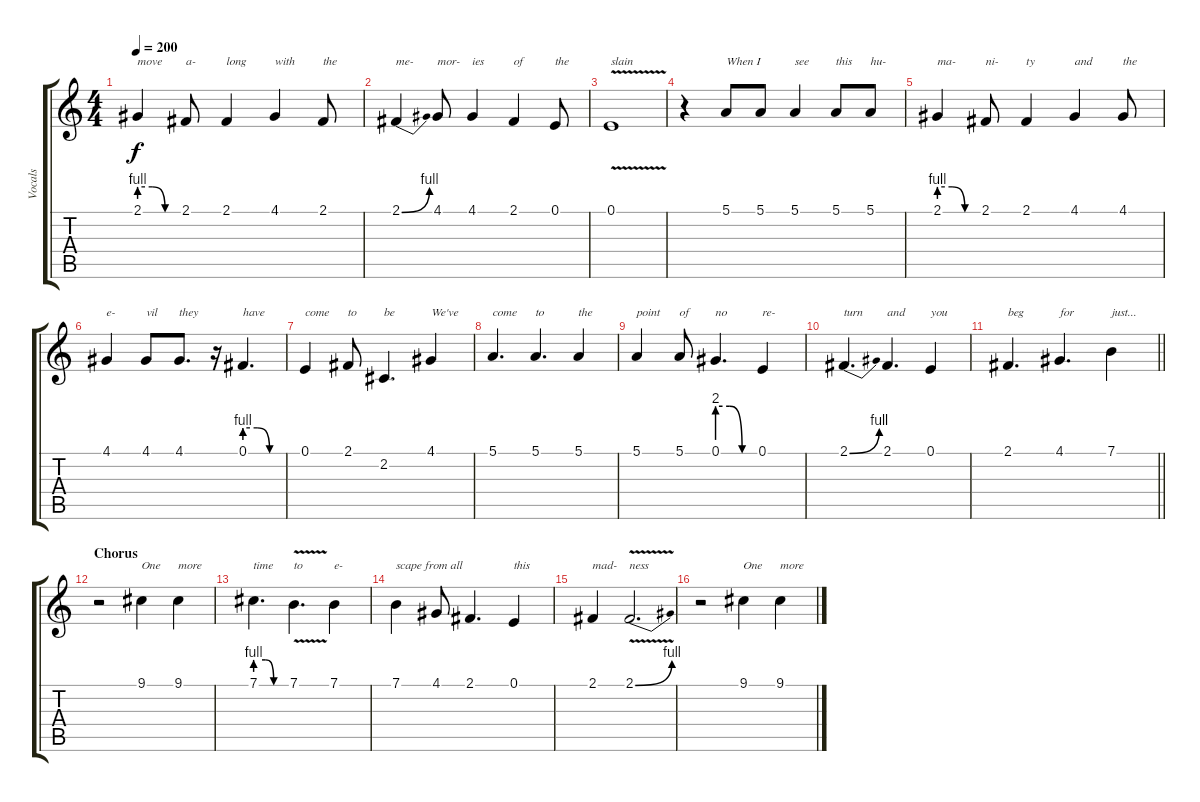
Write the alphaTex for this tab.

\track ("Vocals" "Vocals") {instrument lead2sawtooth}
\staff {score tabs}
\tuning (E4 B3 G3 D3 A2 E2) {hide}
\ts (4 4)
\tempo 200
\clef g2
\ks c
2.1{be (custom 0 4 20 4 40 0 60 0)}.4{txt "move" dy f} 2.1.8{txt "a-"} 2.1.4{txt "long"} 4.1.4{txt "with "} 2.1.8{txt "the"} |
2.1{be (bend 0 0 60 4)}.4{txt "me-"} 4.1.8{txt "mor-"} 4.1.4{txt "ies"} 2.1.4{txt "of"} 0.1.8{txt "the"} |
0.1{v}.1{txt "slain"} |
r.4 5.1.8{txt "When I"} 5.1.8 5.1.4{txt "see"} 5.1.8{txt "this"} 5.1.8{txt "hu-"} |
2.1{be (custom 0 4 20 4 40 0 60 0)}.4{txt "ma-"} 2.1.8{txt "ni-"} 2.1.4{txt "ty"} 4.1.4{txt "and "} 4.1.8{txt "the"} |
4.1.4{txt "e-"} 4.1.8{txt "vil"} 4.1.8{d txt "they"} r.16 0.1{be (custom 0 4 20 4 40 0 60 0)}.4{d txt "have"} |
0.1.4{txt "come"} 2.1.8{txt "to"} 2.2.4{d txt "be"} 4.1.4{txt "We've"} |
5.1.4{d txt "come"} 5.1.4{d txt "to"} 5.1.4{txt "the"} |
5.1.4{txt "point"} 5.1.8{txt "of"} 0.1{be (custom 0 8 20 8 40 0 60 0)}.4{d txt "no"} 0.1.4{txt "re-"} |
2.1{be (bend 0 0 60 4)}.4{d txt "turn"} 2.1.4{d txt "and"} 0.1.4{txt "you"} |
\barLineRight lightlight
2.1.4{d txt "beg"} 4.1.4{d txt "for"} 7.1.4{txt "just..."} |
\section ("" "Chorus")
r.2 9.1.4{txt "One"} 9.1.4{txt "more"} |
7.1{be (custom 0 4 20 4 36 0 60 0)}.4{d txt "time"} 7.1{v}.4{d txt "to"} 7.1.4{txt "e-"} |
7.1.4{txt "scape from all"} 4.1.8 2.1.4{d} 0.1.4{txt "this"} |
2.1.4{txt "mad-"} 2.1{be (bend 0 0 60 4) v}.2{d txt "ness"} |
r.2 9.1.4{txt "One"} 9.1.4{txt "more"}
